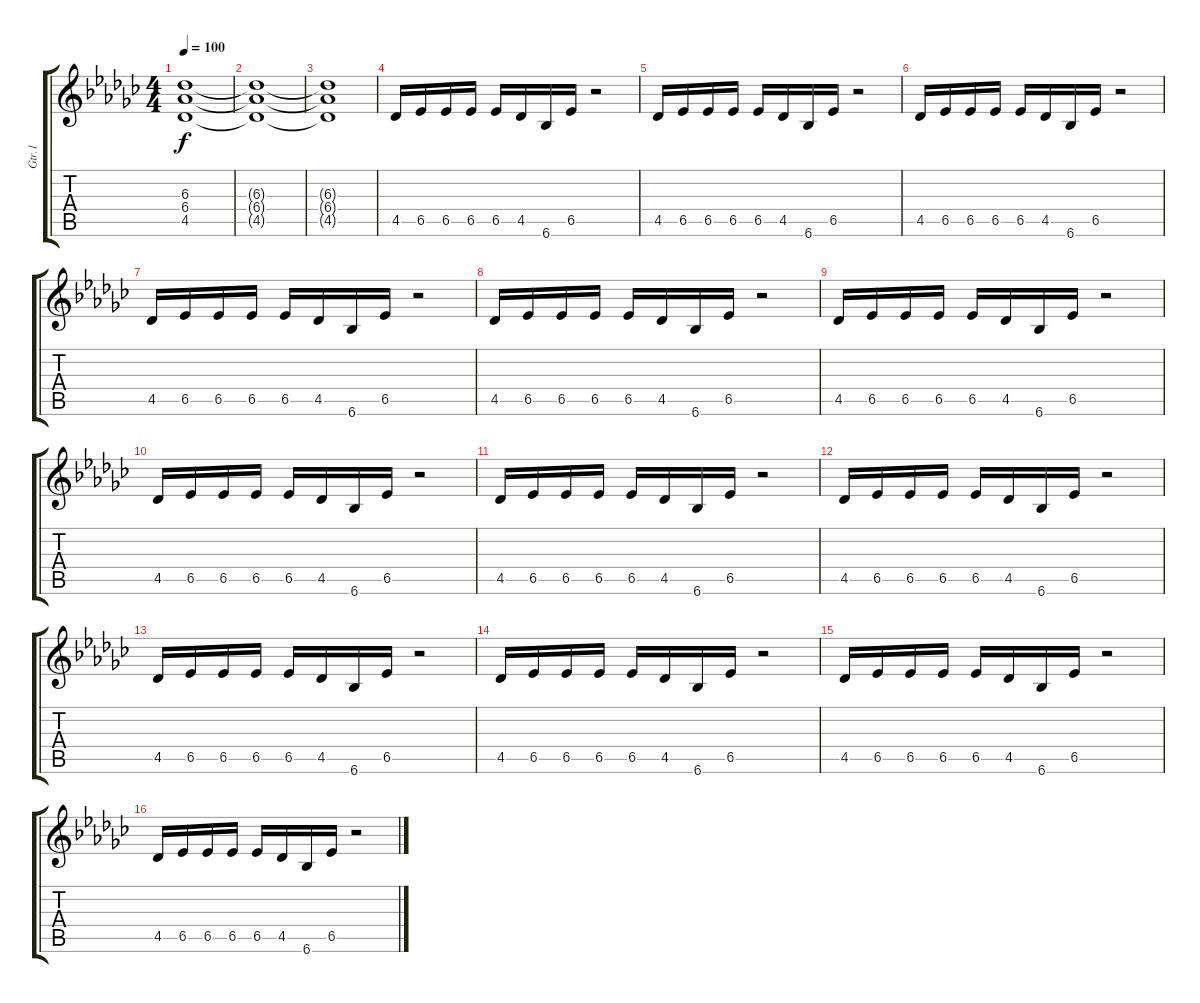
\track ("Gtr.1" "Gtr.1") {instrument distortionguitar}
\staff {score tabs}
\tuning (E4 B3 G3 D3 A2 E2) {hide}
\ts (4 4)
\tempo 100
\clef g2
\ks gb
(6.3 6.4 4.5).1{dy f} |
(6.3{t} 6.4{t} 4.5{t}).1 |
(6.3{t} 6.4{t} 4.5{t}).1 |
4.5.16 6.5.16 6.5.16 6.5.16 6.5.16 4.5.16 6.6.16 6.5.16 r.2 |
4.5.16 6.5.16 6.5.16 6.5.16 6.5.16 4.5.16 6.6.16 6.5.16 r.2 |
4.5.16 6.5.16 6.5.16 6.5.16 6.5.16 4.5.16 6.6.16 6.5.16 r.2 |
4.5.16 6.5.16 6.5.16 6.5.16 6.5.16 4.5.16 6.6.16 6.5.16 r.2 |
4.5.16 6.5.16 6.5.16 6.5.16 6.5.16 4.5.16 6.6.16 6.5.16 r.2 |
4.5.16 6.5.16 6.5.16 6.5.16 6.5.16 4.5.16 6.6.16 6.5.16 r.2 |
4.5.16 6.5.16 6.5.16 6.5.16 6.5.16 4.5.16 6.6.16 6.5.16 r.2 |
4.5.16 6.5.16 6.5.16 6.5.16 6.5.16 4.5.16 6.6.16 6.5.16 r.2 |
4.5.16 6.5.16 6.5.16 6.5.16 6.5.16 4.5.16 6.6.16 6.5.16 r.2 |
4.5.16 6.5.16 6.5.16 6.5.16 6.5.16 4.5.16 6.6.16 6.5.16 r.2 |
4.5.16 6.5.16 6.5.16 6.5.16 6.5.16 4.5.16 6.6.16 6.5.16 r.2 |
4.5.16 6.5.16 6.5.16 6.5.16 6.5.16 4.5.16 6.6.16 6.5.16 r.2 |
4.5.16{volume 0} 6.5.16 6.5.16 6.5.16 6.5.16 4.5.16 6.6.16 6.5.16 r.2
